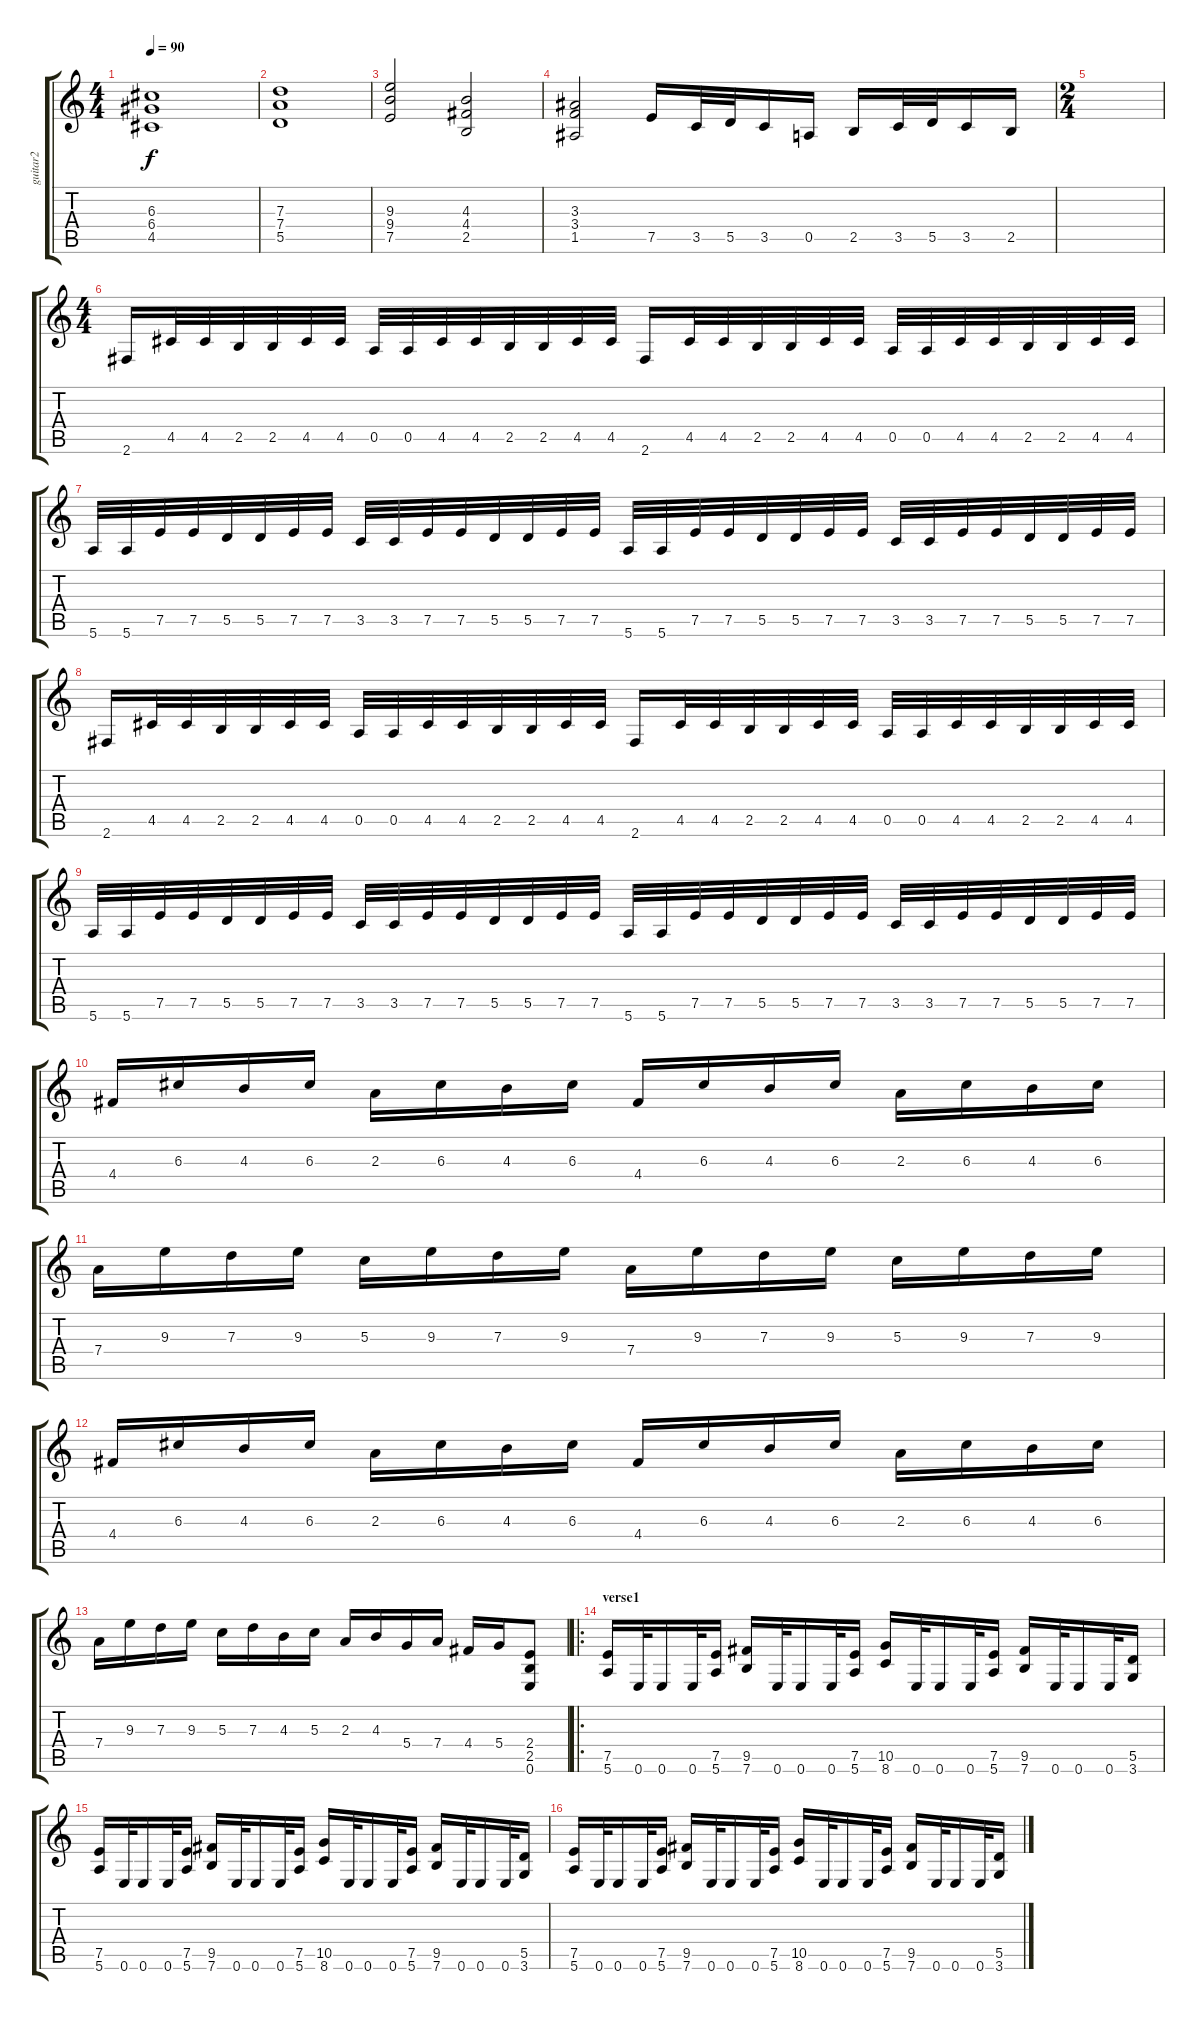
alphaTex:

\track ("guitar2" "guitar2") {instrument distortionguitar}
\staff {score tabs}
\tuning (E4 B3 G3 D3 A2 E2) {hide}
\ts (4 4)
\tempo 90
\clef g2
\ks c
(6.3 6.4 4.5).1{dy f} |
(7.3 7.4 5.5).1 |
(9.3 9.4 7.5).2 (4.3 4.4 2.5).2 |
(3.3 3.4 1.5).2 7.5.16 3.5.32 5.5.32 3.5.16 0.5.16 2.5.16 3.5.32 5.5.32 3.5.16 2.5.16 |
\ts (2 4)
|
\ts (4 4)
2.6.16 4.5.32 4.5.32 2.5.32 2.5.32 4.5.32 4.5.32 0.5.32 0.5.32 4.5.32 4.5.32 2.5.32 2.5.32 4.5.32 4.5.32 2.6.16 4.5.32 4.5.32 2.5.32 2.5.32 4.5.32 4.5.32 0.5.32 0.5.32 4.5.32 4.5.32 2.5.32 2.5.32 4.5.32 4.5.32 |
5.6.32 5.6.32 7.5.32 7.5.32 5.5.32 5.5.32 7.5.32 7.5.32 3.5.32 3.5.32 7.5.32 7.5.32 5.5.32 5.5.32 7.5.32 7.5.32 5.6.32 5.6.32 7.5.32 7.5.32 5.5.32 5.5.32 7.5.32 7.5.32 3.5.32 3.5.32 7.5.32 7.5.32 5.5.32 5.5.32 7.5.32 7.5.32 |
2.6.16 4.5.32 4.5.32 2.5.32 2.5.32 4.5.32 4.5.32 0.5.32 0.5.32 4.5.32 4.5.32 2.5.32 2.5.32 4.5.32 4.5.32 2.6.16 4.5.32 4.5.32 2.5.32 2.5.32 4.5.32 4.5.32 0.5.32 0.5.32 4.5.32 4.5.32 2.5.32 2.5.32 4.5.32 4.5.32 |
5.6.32 5.6.32 7.5.32 7.5.32 5.5.32 5.5.32 7.5.32 7.5.32 3.5.32 3.5.32 7.5.32 7.5.32 5.5.32 5.5.32 7.5.32 7.5.32 5.6.32 5.6.32 7.5.32 7.5.32 5.5.32 5.5.32 7.5.32 7.5.32 3.5.32 3.5.32 7.5.32 7.5.32 5.5.32 5.5.32 7.5.32 7.5.32 |
4.4.16 6.3.16 4.3.16 6.3.16 2.3.16 6.3.16 4.3.16 6.3.16 4.4.16 6.3.16 4.3.16 6.3.16 2.3.16 6.3.16 4.3.16 6.3.16 |
7.4.16 9.3.16 7.3.16 9.3.16 5.3.16 9.3.16 7.3.16 9.3.16 7.4.16 9.3.16 7.3.16 9.3.16 5.3.16 9.3.16 7.3.16 9.3.16 |
4.4.16 6.3.16 4.3.16 6.3.16 2.3.16 6.3.16 4.3.16 6.3.16 4.4.16 6.3.16 4.3.16 6.3.16 2.3.16 6.3.16 4.3.16 6.3.16 |
7.4.16 9.3.16 7.3.16 9.3.16 5.3.16 7.3.16 4.3.16 5.3.16 2.3.16 4.3.16 5.4.16 7.4.16 4.4.16 5.4.16 (2.4 2.5 0.6).8 |
\ro
\section ("" "verse1")
(7.5 5.6).16 0.6.32 0.6.16 0.6.32 (7.5 5.6).16 (9.5 7.6).16 0.6.32 0.6.16 0.6.32 (7.5 5.6).16 (10.5 8.6).16 0.6.32 0.6.16 0.6.32 (7.5 5.6).16 (9.5 7.6).16 0.6.32 0.6.16 0.6.32 (5.5 3.6).16 |
(7.5 5.6).16 0.6.32 0.6.16 0.6.32 (7.5 5.6).16 (9.5 7.6).16 0.6.32 0.6.16 0.6.32 (7.5 5.6).16 (10.5 8.6).16 0.6.32 0.6.16 0.6.32 (7.5 5.6).16 (9.5 7.6).16 0.6.32 0.6.16 0.6.32 (5.5 3.6).16 |
(7.5 5.6).16 0.6.32 0.6.16 0.6.32 (7.5 5.6).16 (9.5 7.6).16 0.6.32 0.6.16 0.6.32 (7.5 5.6).16 (10.5 8.6).16 0.6.32 0.6.16 0.6.32 (7.5 5.6).16 (9.5 7.6).16 0.6.32 0.6.16 0.6.32 (5.5 3.6).16
